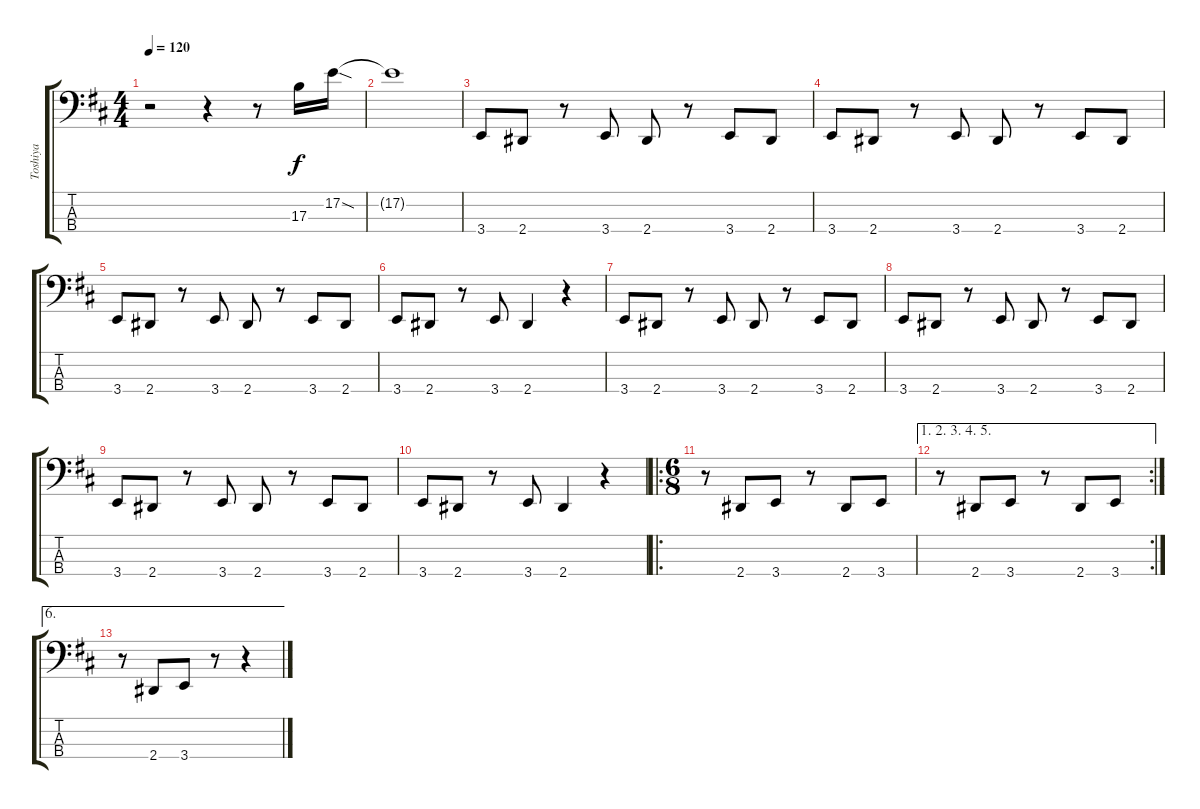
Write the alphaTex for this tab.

\track ("Toshiya" "Toshiya") {instrument electricbasspick}
\staff {score tabs}
\tuning (E2 B1 Gb1 Db1) {hide}
\ts (4 4)
\tempo 120
\clef f4
\ks bminor
r.2{dy f} r.4 r.8 17.3.16 17.2{sod}.16 |
17.2{t}.1 |
3.4.8 2.4.8 r.8 3.4.8 2.4.8 r.8 3.4.8 2.4.8 |
3.4.8 2.4.8 r.8 3.4.8 2.4.8 r.8 3.4.8 2.4.8 |
3.4.8 2.4.8 r.8 3.4.8 2.4.8 r.8 3.4.8 2.4.8 |
3.4.8 2.4.8 r.8 3.4.8 2.4.4 r.4 |
3.4.8 2.4.8 r.8 3.4.8 2.4.8 r.8 3.4.8 2.4.8 |
3.4.8 2.4.8 r.8 3.4.8 2.4.8 r.8 3.4.8 2.4.8 |
3.4.8 2.4.8 r.8 3.4.8 2.4.8 r.8 3.4.8 2.4.8 |
3.4.8 2.4.8 r.8 3.4.8 2.4.4 r.4 |
\ro
\ts (6 8)
r.8 2.4.8 3.4.8 r.8 2.4.8 3.4.8 |
\ae (1 2 3 4 5)
\rc 2
r.8 2.4.8 3.4.8 r.8 2.4.8 3.4.8 |
\ae 6
r.8 2.4.8 3.4.8 r.8 r.4
